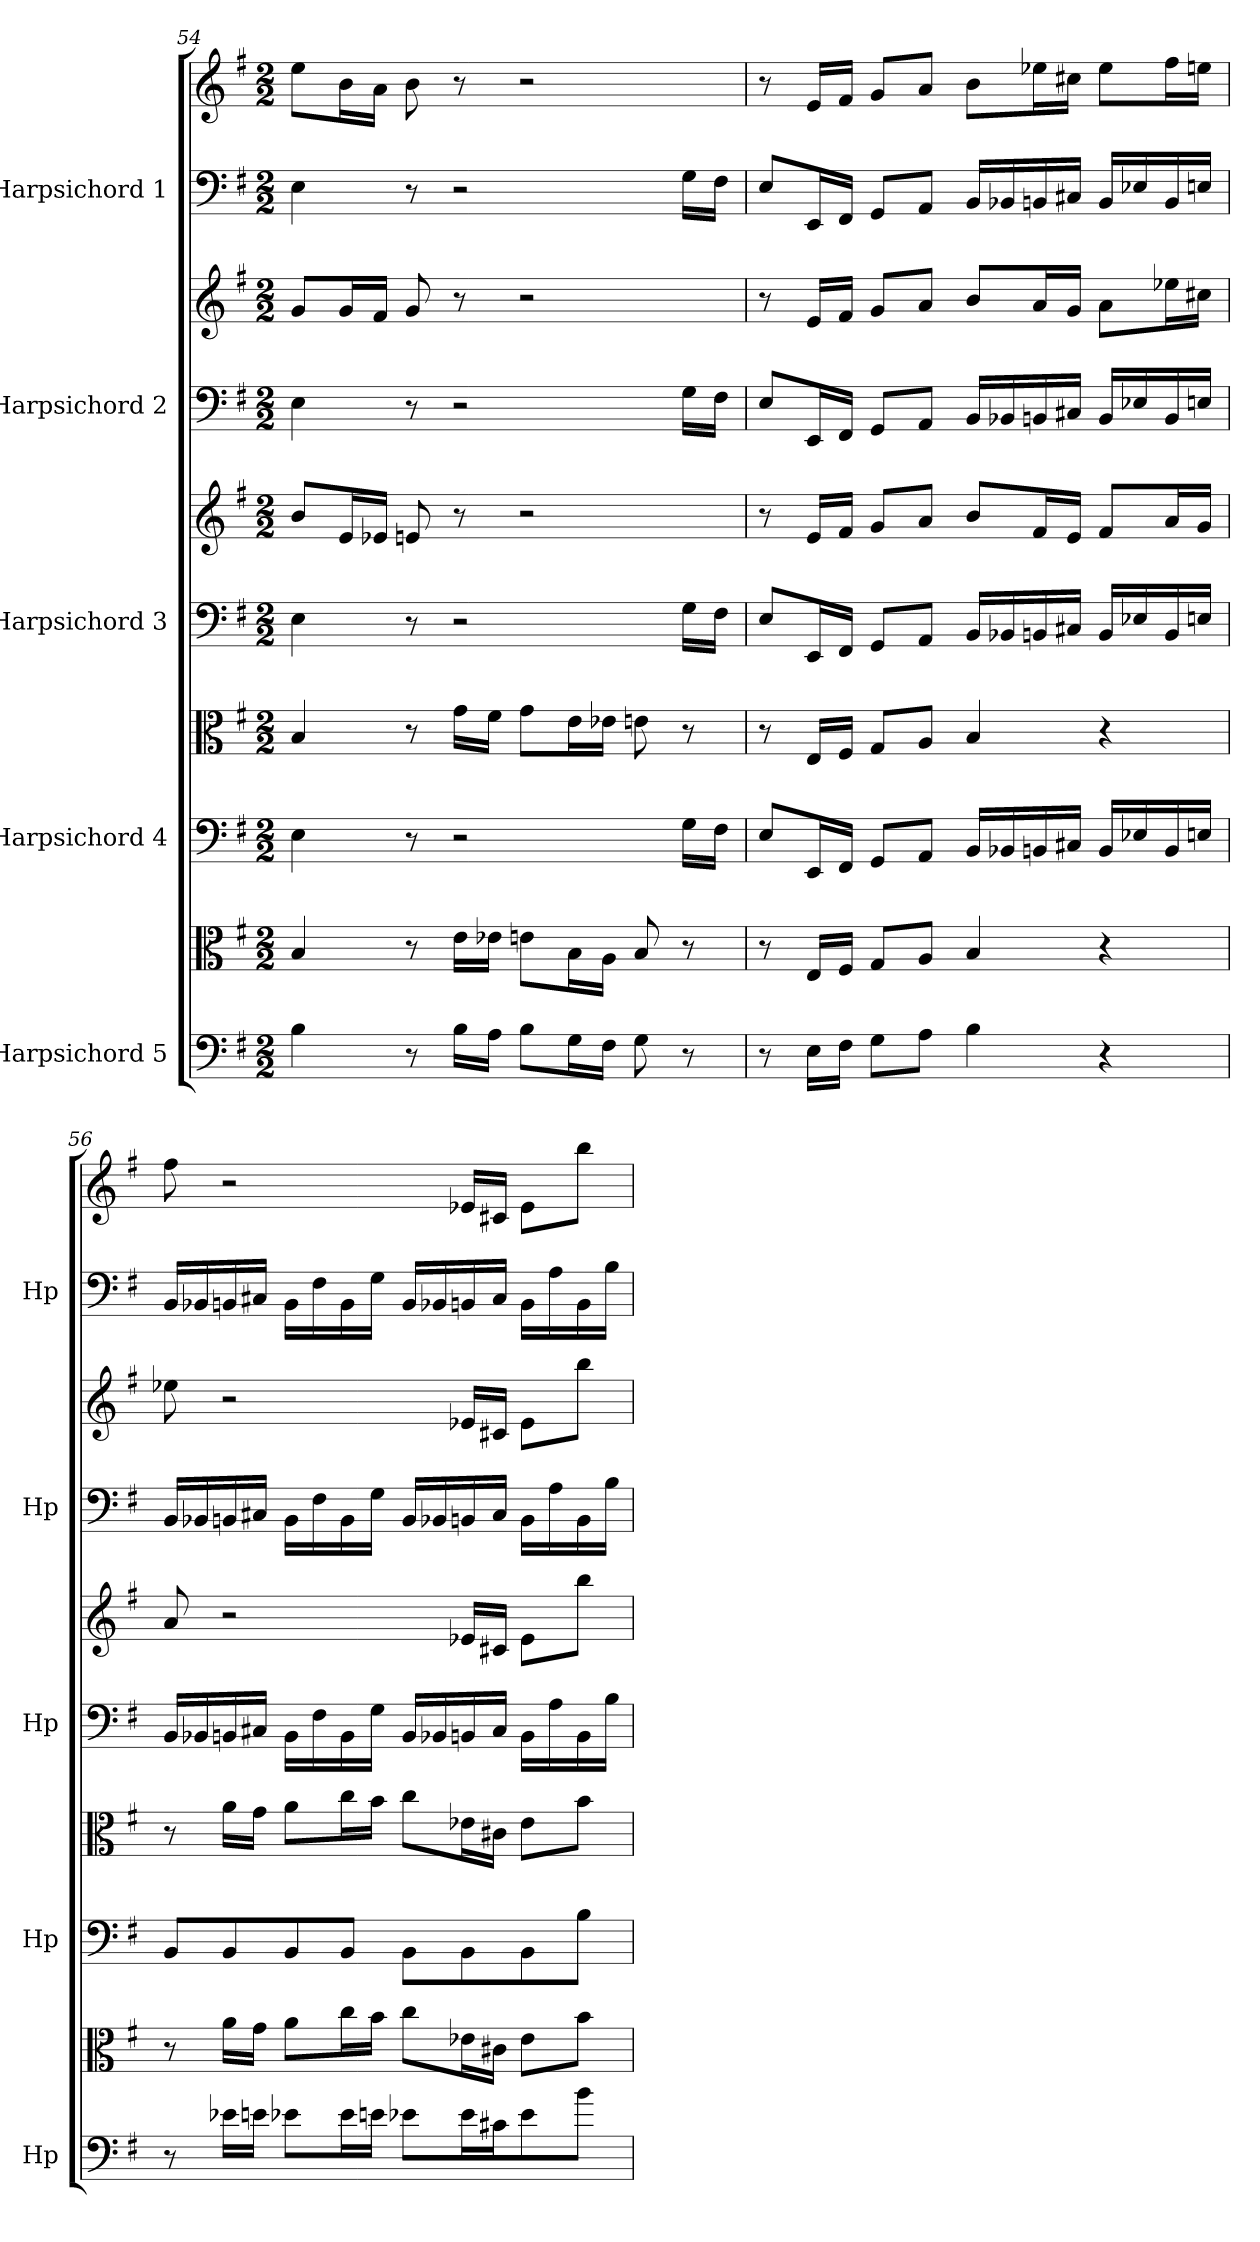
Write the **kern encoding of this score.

**kern	**kern	**kern	**kern	**kern	**kern	**kern	**kern	**kern	**kern
*part5	*part5	*part4	*part4	*part3	*part3	*part2	*part2	*part1	*part1
*staff10	*staff9	*staff8	*staff7	*staff6	*staff5	*staff4	*staff3	*staff2	*staff1
*I"Harpsichord 5	*	*I"Harpsichord 4	*	*I"Harpsichord 3	*	*I"Harpsichord 2	*	*I"Harpsichord 1	*
*I'Hp	*	*I'Hp	*	*I'Hp	*	*I'Hp	*	*I'Hp	*
*clefF4	*clefC3	*clefF4	*clefC3	*clefF4	*clefG2	*clefF4	*clefG2	*clefF4	*clefG2
*k[f#]	*k[f#]	*k[f#]	*k[f#]	*k[f#]	*k[f#]	*k[f#]	*k[f#]	*k[f#]	*k[f#]
*M2/2	*M2/2	*M2/2	*M2/2	*M2/2	*M2/2	*M2/2	*M2/2	*M2/2	*M2/2
=54	=54	=54	=54	=54	=54	=54	=54	=54	=54
4B\	4B/	4E\	4B/	4E\	8b/L	4E\	8g/L	4E\	8ee\L
.	.	.	.	.	16e/L	.	16g/L	.	16b\L
.	.	.	.	.	16e-X/JJ	.	16f#/JJ	.	16a\JJ
8r	8r	8r	8r	8r	8en/	8r	8g/	8r	8b\
16B\LL	16e\LL	2r	16g\LL	2r	8r	2r	8r	2r	8r
16A\JJ	16e-X\JJ	.	16f#\JJ	.	.	.	.	.	.
8B\L	8en\L	.	8g\L	.	2r	.	2r	.	2r
16G\L	16B\L	.	16e\L	.	.	.	.	.	.
16F#\JJ	16A\JJ	.	16e-X\JJ	.	.	.	.	.	.
8G\	8B/	.	8en\	.	.	.	.	.	.
8r	8r	16G\LL	8r	16G\LL	.	16G\LL	.	16G\LL	.
.	.	16F#\JJ	.	16F#\JJ	.	16F#\JJ	.	16F#\JJ	.
!!LO:PB:g=z
=55	=55	=55	=55	=55	=55	=55	=55	=55	=55
8r	8r	8E/L	8r	8E/L	8r	8E/L	8r	8E/L	8r
16E\LL	16E/LL	16EE/L	16E/LL	16EE/L	16e/LL	16EE/L	16e/LL	16EE/L	16e/LL
16F#\JJ	16F#/JJ	16FF#/JJ	16F#/JJ	16FF#/JJ	16f#/JJ	16FF#/JJ	16f#/JJ	16FF#/JJ	16f#/JJ
8G\L	8G/L	8GG/L	8G/L	8GG/L	8g/L	8GG/L	8g/L	8GG/L	8g/L
8A\J	8A/J	8AA/J	8A/J	8AA/J	8a/J	8AA/J	8a/J	8AA/J	8a/J
4B\	4B/	16BB/LL	4B/	16BB/LL	8b/L	16BB/LL	8b/L	16BB/LL	8b\L
.	.	16BB-X/	.	16BB-X/	.	16BB-X/	.	16BB-X/	.
.	.	16BBn/	.	16BBn/	16f#/L	16BBn/	16a/L	16BBn/	16ee-X\L
.	.	16C#X/JJ	.	16C#X/JJ	16e/JJ	16C#X/JJ	16g/JJ	16C#X/JJ	16cc#X\JJ
4r	4r	16BB/LL	4r	16BB/LL	8f#/L	16BB/LL	8a\L	16BB/LL	8ee-\L
.	.	16E-X/	.	16E-X/	.	16E-X/	.	16E-X/	.
.	.	16BB/	.	16BB/	16a/L	16BB/	16ee-X\L	16BB/	16ff#\L
.	.	16En/JJ	.	16En/JJ	16g/JJ	16En/JJ	16cc#X\JJ	16En/JJ	16een\JJ
=56	=56	=56	=56	=56	=56	=56	=56	=56	=56
8r	8r	8BB/L	8r	16BB/LL	8a/	16BB/LL	8ee-X\	16BB/LL	8ff#\
.	.	.	.	16BB-X/	.	16BB-X/	.	16BB-X/	.
16e-X\LL	16a\LL	8BB/	16a\LL	16BBn/	2r	16BBn/	2r	16BBn/	2r
16en\JJ	16g\JJ	.	16g\JJ	16C#X/JJ	.	16C#X/JJ	.	16C#X/JJ	.
8e-X\L	8a\L	8BB/	8a\L	16BB\LL	.	16BB\LL	.	16BB\LL	.
.	.	.	.	16F#\	.	16F#\	.	16F#\	.
16e-\L	16cc\L	8BB/J	16cc\L	16BB\	.	16BB\	.	16BB\	.
16en\JJ	16b\JJ	.	16b\JJ	16G\JJ	.	16G\JJ	.	16G\JJ	.
8e-X\L	8cc\L	8BB\L	8cc\L	16BB/LL	.	16BB/LL	.	16BB/LL	.
.	.	.	.	16BB-X/	.	16BB-X/	.	16BB-X/	.
16e-\L	16e-X\L	8BB\	16e-X\L	16BBn/	16e-X/LL	16BBn/	16e-X/LL	16BBn/	16e-X/LL
16c#X\J	16c#X\JJ	.	16c#X\JJ	16C#/JJ	16c#X/JJ	16C#/JJ	16c#X/JJ	16C#/JJ	16c#X/JJ
8e-\	8e-\L	8BB\	8e-\L	16BB\LL	8e-\L	16BB\LL	8e-\L	16BB\LL	8e-\L
.	.	.	.	16A\	.	16A\	.	16A\	.
8b\J	8b\J	8B\J	8b\J	16BB\	8bb\J	16BB\	8bb\J	16BB\	8bb\J
.	.	.	.	16B\JJ	.	16B\JJ	.	16B\JJ	.
=	=	=	=	=	=	=	=	=	=
*-	*-	*-	*-	*-	*-	*-	*-	*-	*-
